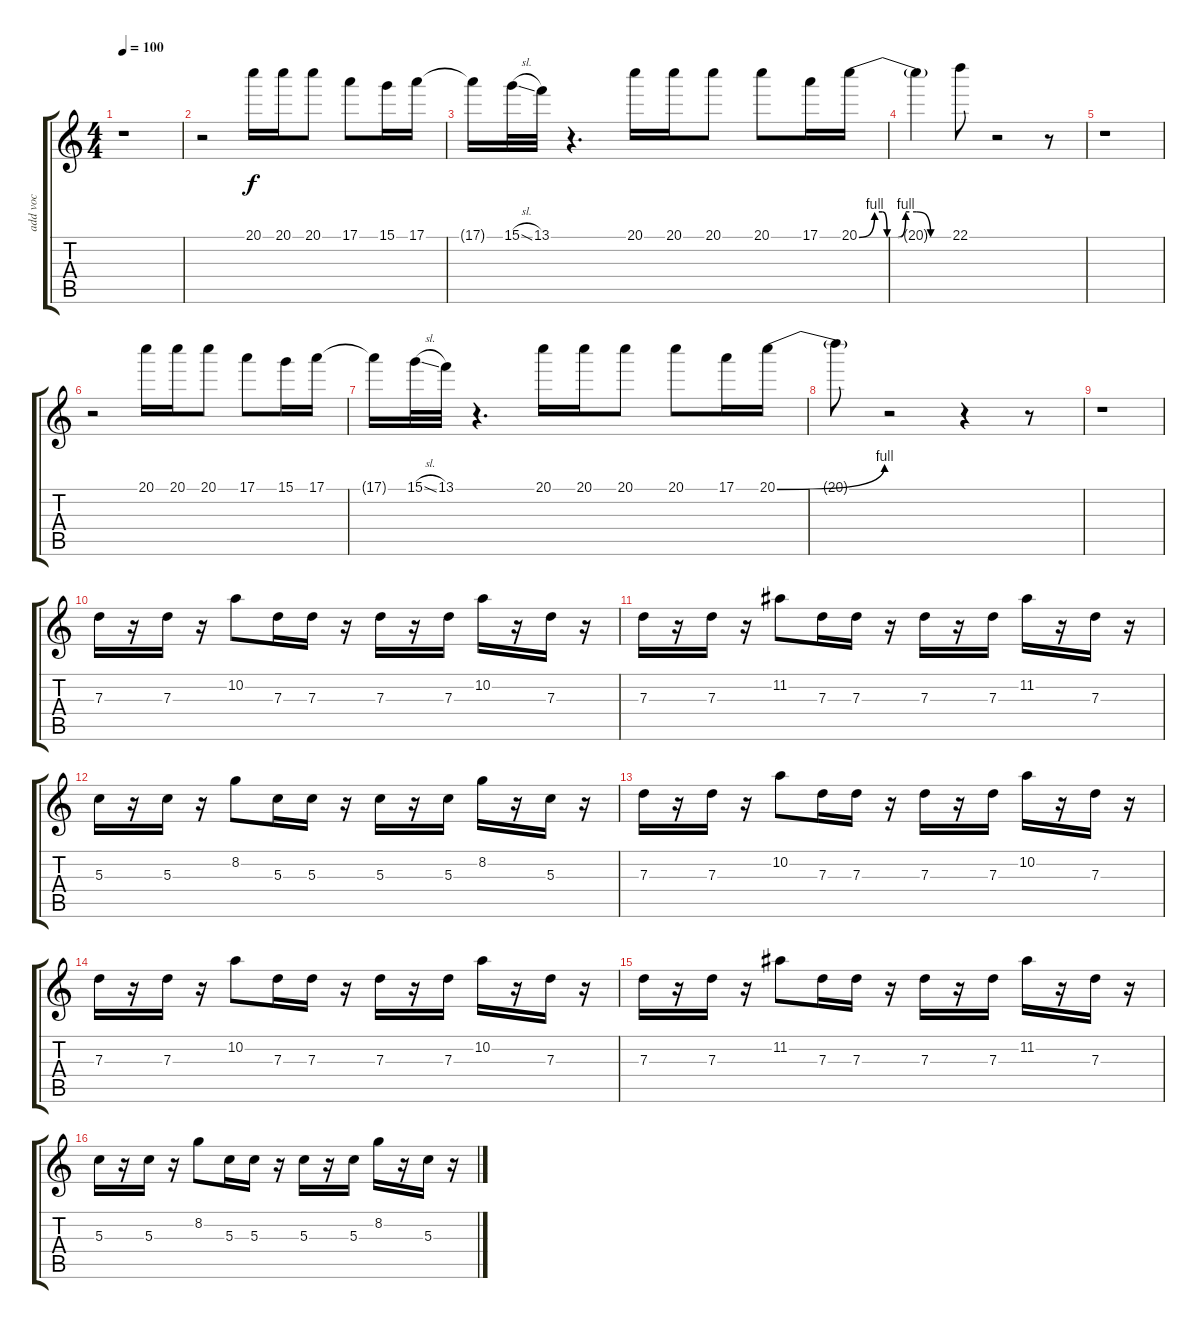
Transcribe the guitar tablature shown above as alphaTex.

\track ("add voc" "add voc") {instrument overdrivenguitar}
\staff {score tabs}
\tuning (E4 B3 G3 D3 A2 E2) {hide}
\ts (4 4)
\tempo 100
\clef g2
\ks c
r.1{dy f} |
r.2{volume 16} 20.1.16 20.1.16 20.1.8 17.1.8 15.1.16 17.1.16 |
17.1{t}.16 15.1{sl}.32 13.1.32 r.4{d} 20.1.16 20.1.16 20.1.8 20.1.8 17.1.16 20.1{be (custom 0 0 10 4 15 4 18 0 25 0 30 4 37 4 46 0 48 0 60 0)}.16 |
20.1{t}.4 22.1.8 r.2 r.8 |
r.1 |
r.2 20.1.16 20.1.16 20.1.8 17.1.8 15.1.16 17.1.16 |
17.1{t}.16 15.1{sl}.32 13.1.32 r.4{d} 20.1.16 20.1.16 20.1.8 20.1.8 17.1.16 20.1{be (bend 0 0 60 4)}.16 |
20.1{t}.8 r.2 r.4 r.8 |
r.1 |
7.3.16{volume 12} r.16 7.3.16 r.16 10.2.8 7.3.16 7.3.16 r.16 7.3.16 r.16 7.3.16 10.2.16 r.16 7.3.16 r.16 |
7.3.16 r.16 7.3.16 r.16 11.2.8 7.3.16 7.3.16 r.16 7.3.16 r.16 7.3.16 11.2.16 r.16 7.3.16 r.16 |
5.3.16 r.16 5.3.16 r.16 8.2.8 5.3.16 5.3.16 r.16 5.3.16 r.16 5.3.16 8.2.16 r.16 5.3.16 r.16 |
7.3.16 r.16 7.3.16 r.16 10.2.8 7.3.16 7.3.16 r.16 7.3.16 r.16 7.3.16 10.2.16 r.16 7.3.16 r.16 |
7.3.16 r.16 7.3.16 r.16 10.2.8 7.3.16 7.3.16 r.16 7.3.16 r.16 7.3.16 10.2.16 r.16 7.3.16 r.16 |
7.3.16 r.16 7.3.16 r.16 11.2.8 7.3.16 7.3.16 r.16 7.3.16 r.16 7.3.16 11.2.16 r.16 7.3.16 r.16 |
5.3.16 r.16 5.3.16 r.16 8.2.8 5.3.16 5.3.16 r.16 5.3.16 r.16 5.3.16 8.2.16 r.16 5.3.16 r.16
